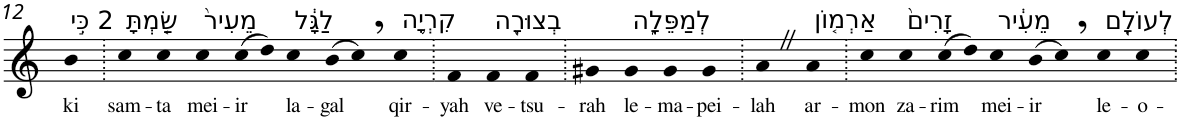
**kern	**text
*part1	*part1
*staff1	*staff1
*I"Piano	*
*I'Pno	*
!!LO:PB:g=z
*clefG2	*
*k[]	*
=12	=12
!LO:TX:a:t=2 כִּ֣י	!
!	!LO:LY:b
4b	ki
=13.	=13.
!LO:TX:a:t=שַׂ֤מְתָּ	!
!	!LO:LY:b
4cc	sam-
!	!LO:LY:b
4cc	-ta
!LO:TX:a:t=מֵעִיר֙	!
!	!LO:LY:b
4cc	mei-
!	!LO:LY:b
(8cc	-ir
8dd)	.
!LO:TX:a:t=לַגָּ֔ל	!
!	!LO:LY:b
4cc	la-
!	!LO:LY:b
(8b	-gal
8cc,)	.
!LO:TX:a:t=קִרְיָ֥ה	!
!	!LO:LY:b
4cc	qir-
=14.	=14.
!	!LO:LY:b
4f	-yah
!LO:TX:a:t=בְצוּרָ֖ה	!
!	!LO:LY:b
4f	ve-
!	!LO:LY:b
4f	-tsu-
=15.	=15.
!	!LO:LY:b
4g#X	-rah
!LO:TX:a:t=לְמַפֵּלָ֑ה	!
!	!LO:LY:b
4g#	le-
!	!LO:LY:b
4g#	-ma-
!	!LO:LY:b
4g#	-pei-
=16.	=16.
!	!LO:LY:b
4aZ	-lah
!LO:TX:a:t=אַרְמ֤וֹן	!
!	!LO:LY:b
4a	ar-
=17.	=17.
!	!LO:LY:b
4cc	-mon
!LO:TX:a:t=זָרִים֙	!
!	!LO:LY:b
4cc	za-
!	!LO:LY:b
(8cc	-rim
8dd)	.
!LO:TX:a:t=מֵעִ֔יר	!
!	!LO:LY:b
4cc	mei-
!	!LO:LY:b
(8b	-ir
8cc,)	.
!LO:TX:a:t=לְעוֹלָ֖ם	!
!	!LO:LY:b
4cc	le-
!	!LO:LY:b
4cc	-o-
=.	=.
*-	*-
